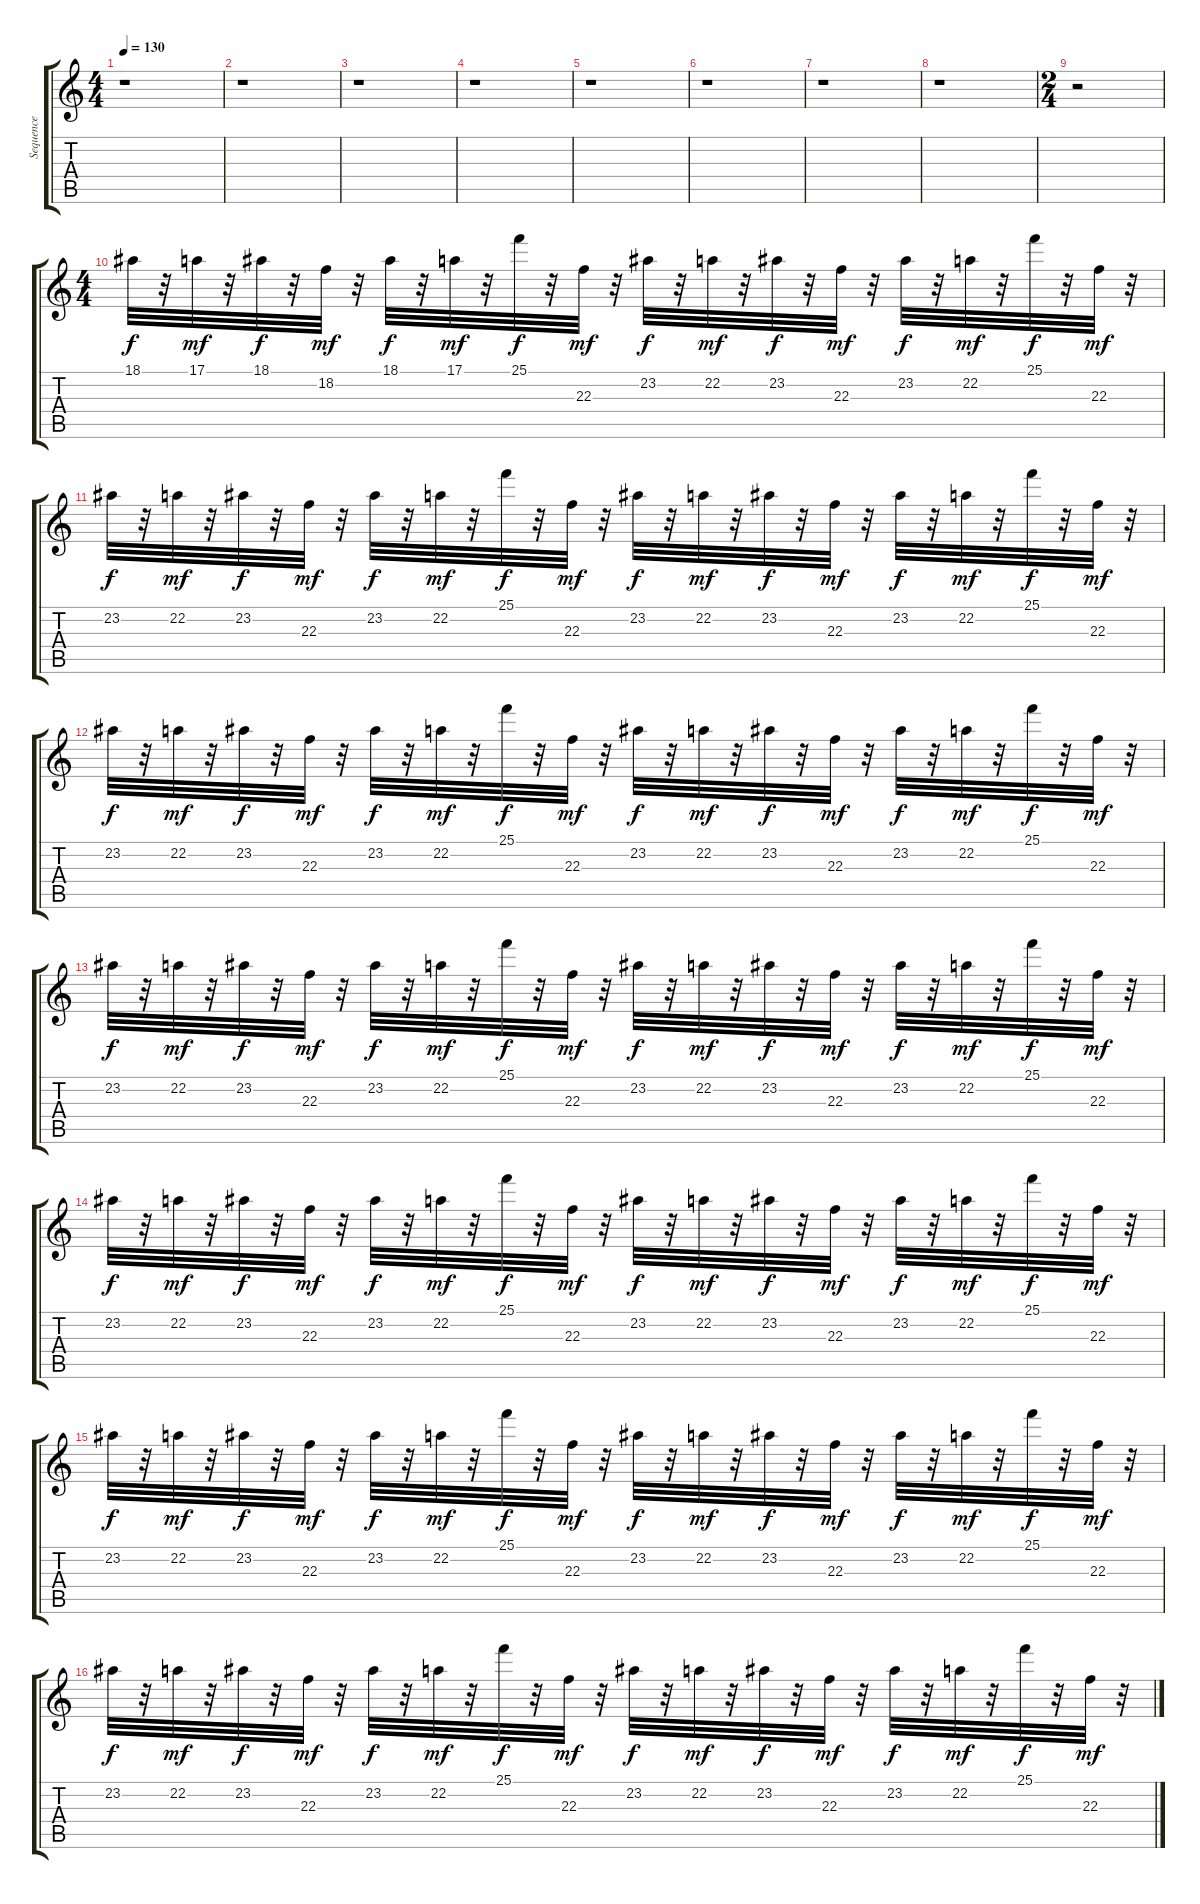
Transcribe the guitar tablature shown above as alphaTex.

\track ("Sequence" "Sequence") {instrument lead2sawtooth}
\staff {score tabs}
\tuning (E4 B3 G3 D3 A2 E2) {hide}
\ts (4 4)
\tempo 130
\clef g2
\ks c
r.1{dy mp} |
r.1 |
r.1 |
r.1 |
r.1 |
r.1 |
r.1 |
r.1 |
\ts (2 4)
r.2 |
\ts (4 4)
18.1.32{dy f balance 8} r.32 17.1.32{dy mf} r.32 18.1.32{dy f} r.32 18.2.32{dy mf} r.32 18.1.32{dy f} r.32 17.1.32{dy mf} r.32 25.1.32{dy f} r.32 22.3.32{dy mf} r.32 23.2.32{dy f} r.32 22.2.32{dy mf} r.32 23.2.32{dy f} r.32 22.3.32{dy mf} r.32 23.2.32{dy f} r.32 22.2.32{dy mf} r.32 25.1.32{dy f} r.32 22.3.32{dy mf} r.32 |
23.2.32{dy f} r.32 22.2.32{dy mf} r.32 23.2.32{dy f} r.32 22.3.32{dy mf} r.32 23.2.32{dy f} r.32 22.2.32{dy mf} r.32 25.1.32{dy f} r.32 22.3.32{dy mf} r.32 23.2.32{dy f} r.32 22.2.32{dy mf} r.32 23.2.32{dy f} r.32 22.3.32{dy mf} r.32 23.2.32{dy f} r.32 22.2.32{dy mf} r.32 25.1.32{dy f} r.32 22.3.32{dy mf} r.32 |
23.2.32{dy f} r.32 22.2.32{dy mf} r.32 23.2.32{dy f} r.32 22.3.32{dy mf} r.32 23.2.32{dy f} r.32 22.2.32{dy mf} r.32 25.1.32{dy f} r.32 22.3.32{dy mf} r.32 23.2.32{dy f} r.32 22.2.32{dy mf} r.32 23.2.32{dy f} r.32 22.3.32{dy mf} r.32 23.2.32{dy f} r.32 22.2.32{dy mf} r.32 25.1.32{dy f} r.32 22.3.32{dy mf} r.32 |
23.2.32{dy f} r.32 22.2.32{dy mf} r.32 23.2.32{dy f} r.32 22.3.32{dy mf} r.32 23.2.32{dy f} r.32 22.2.32{dy mf} r.32 25.1.32{dy f} r.32 22.3.32{dy mf} r.32 23.2.32{dy f} r.32 22.2.32{dy mf} r.32 23.2.32{dy f} r.32 22.3.32{dy mf} r.32 23.2.32{dy f} r.32 22.2.32{dy mf} r.32 25.1.32{dy f} r.32 22.3.32{dy mf} r.32 |
23.2.32{dy f} r.32 22.2.32{dy mf} r.32 23.2.32{dy f} r.32 22.3.32{dy mf} r.32 23.2.32{dy f} r.32 22.2.32{dy mf} r.32 25.1.32{dy f} r.32 22.3.32{dy mf} r.32 23.2.32{dy f} r.32 22.2.32{dy mf} r.32 23.2.32{dy f} r.32 22.3.32{dy mf} r.32 23.2.32{dy f} r.32 22.2.32{dy mf} r.32 25.1.32{dy f} r.32 22.3.32{dy mf} r.32 |
23.2.32{dy f} r.32 22.2.32{dy mf} r.32 23.2.32{dy f} r.32 22.3.32{dy mf} r.32 23.2.32{dy f} r.32 22.2.32{dy mf} r.32 25.1.32{dy f} r.32 22.3.32{dy mf} r.32 23.2.32{dy f} r.32 22.2.32{dy mf} r.32 23.2.32{dy f} r.32 22.3.32{dy mf} r.32 23.2.32{dy f} r.32 22.2.32{dy mf} r.32 25.1.32{dy f} r.32 22.3.32{dy mf} r.32 |
23.2.32{dy f} r.32 22.2.32{dy mf} r.32 23.2.32{dy f} r.32 22.3.32{dy mf} r.32 23.2.32{dy f} r.32 22.2.32{dy mf} r.32 25.1.32{dy f} r.32 22.3.32{dy mf} r.32 23.2.32{dy f} r.32 22.2.32{dy mf} r.32 23.2.32{dy f} r.32 22.3.32{dy mf} r.32 23.2.32{dy f} r.32 22.2.32{dy mf} r.32 25.1.32{dy f} r.32 22.3.32{dy mf} r.32
